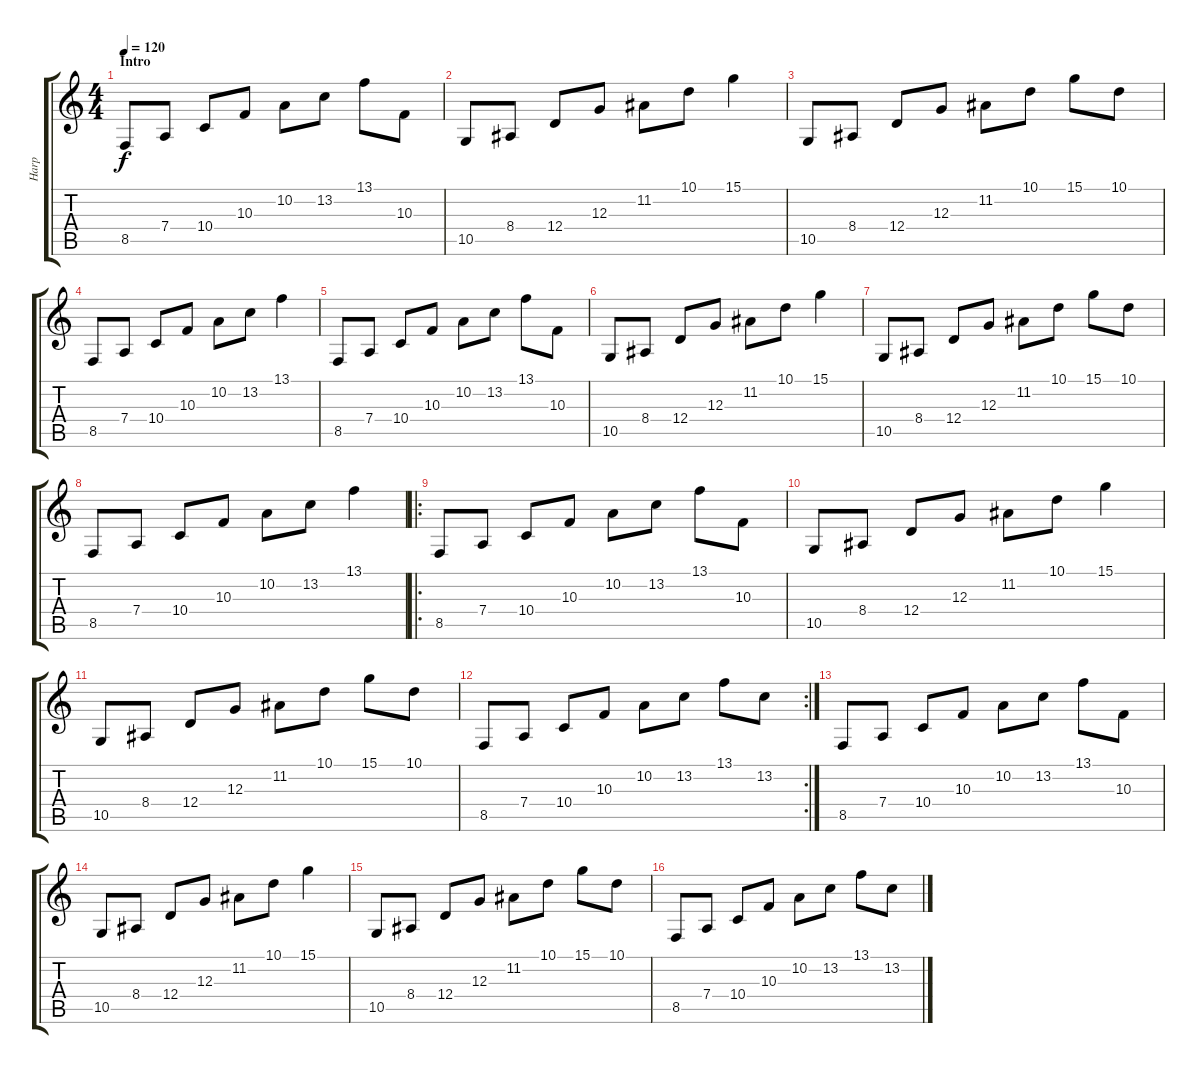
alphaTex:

\track ("Harp" "Harp") {instrument orchestralharp}
\staff {score tabs}
\tuning (E4 B3 G3 D3 A2 E2) {hide}
\ts (4 4)
\section ("" "Intro")
\tempo 120
\clef g2
\ks c
8.5.8{dy f instrument orchestralharp} 7.4.8 10.4.8 10.3.8 10.2.8 13.2.8 13.1.8 10.3.8 |
10.5.8 8.4.8 12.4.8 12.3.8 11.2.8 10.1.8 15.1.4 |
10.5.8 8.4.8 12.4.8 12.3.8 11.2.8 10.1.8 15.1.8 10.1.8 |
8.5.8 7.4.8 10.4.8 10.3.8 10.2.8 13.2.8 13.1.4 |
8.5.8 7.4.8 10.4.8 10.3.8 10.2.8 13.2.8 13.1.8 10.3.8 |
10.5.8 8.4.8 12.4.8 12.3.8 11.2.8 10.1.8 15.1.4 |
10.5.8 8.4.8 12.4.8 12.3.8 11.2.8 10.1.8 15.1.8 10.1.8 |
8.5.8 7.4.8 10.4.8 10.3.8 10.2.8 13.2.8 13.1.4 |
\ro
8.5.8 7.4.8 10.4.8 10.3.8 10.2.8 13.2.8 13.1.8 10.3.8 |
10.5.8 8.4.8 12.4.8 12.3.8 11.2.8 10.1.8 15.1.4 |
10.5.8 8.4.8 12.4.8 12.3.8 11.2.8 10.1.8 15.1.8 10.1.8 |
\rc 2
8.5.8 7.4.8 10.4.8 10.3.8 10.2.8 13.2.8 13.1.8 13.2.8 |
8.5.8 7.4.8 10.4.8 10.3.8 10.2.8 13.2.8 13.1.8 10.3.8 |
10.5.8 8.4.8 12.4.8 12.3.8 11.2.8 10.1.8 15.1.4 |
10.5.8 8.4.8 12.4.8 12.3.8 11.2.8 10.1.8 15.1.8 10.1.8 |
8.5.8 7.4.8 10.4.8 10.3.8 10.2.8 13.2.8 13.1.8 13.2.8
